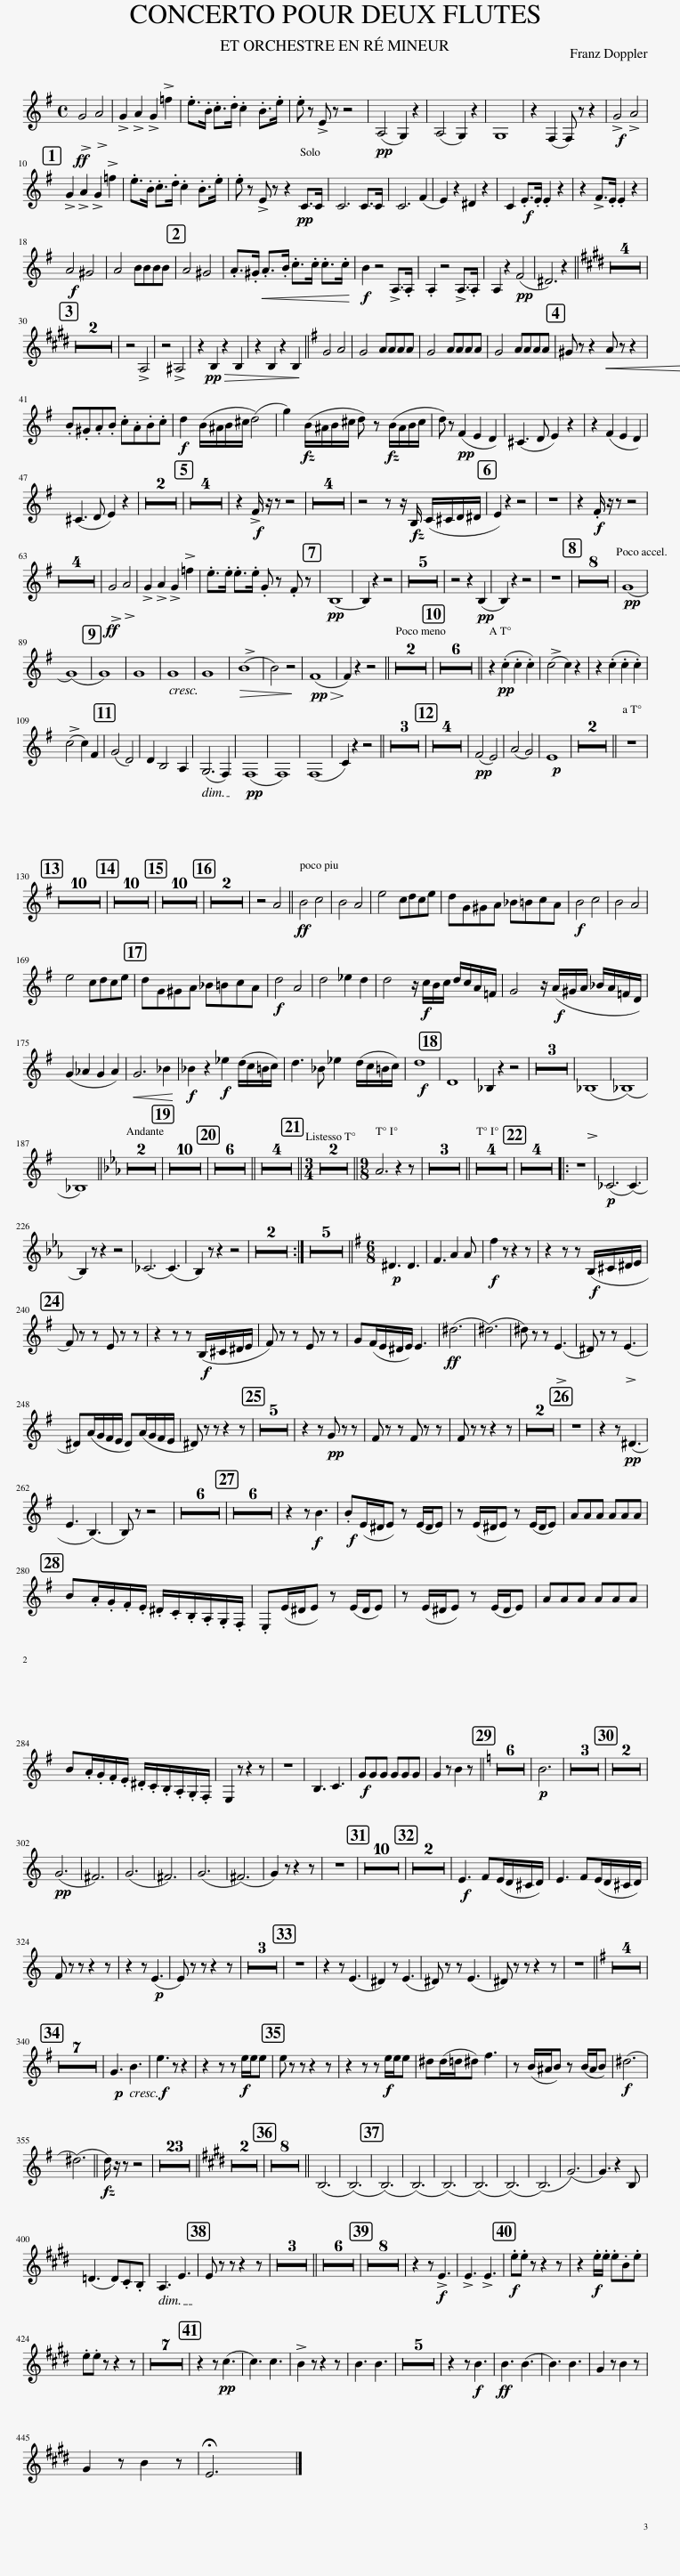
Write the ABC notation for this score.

X:1
L:1/8
M:4/4
I:linebreak $
K:none
V:1 treble transpose=-2
V:1
[K:G]!ff! !>!G4 !>!A4 | !>!G2 !>!A2 !>!G2 !>!=f2 | .e>.B .c>.d .c2 .B>.e | .e z !>!E z z4 |!pp! (A,4 G,2) z2 | %5
 (A,4 G,2) z2 | G,8 | z2 (F,2 F,) z z2 |!f! !>!G4 !>!A4 |$ !>!G2 !>!A2 !>!G2 !>!=f2 | %10
 .e>.B .c>.d .c2 .B>.e | .e z !>!E z z2!pp! C>C | C6 C>C | C6 (F2 | E2) z2 ^D2 z2 | %15
 C2!f! .E>.E .E2 z2 | z2 !>!F>.E .E2 z2 |$!f! A4 ^G4 | A4 BBBB | A4 ^G4 | %20
 .A>.^G!<(! .A>.B .c>.c .c>.c!<)! |!f! B2 z4 !>!A,>.A, | .A,2 z4 !>!A,>.A, | A,2 z2!pp! (F4 | ^D6) z2 || %25
[K:E] z8 | z8 | z8 | z8 |$ z8 | %30
 z8 | z4 !>!A,4 | z4 !>!^A,4 | z2!pp!!>(! B,2 z2 B,2!>)! | z2 B,2 z2 B,2 || %35
[K:G] G4 A4 | G4 AAAA | G4 AAAA | G4 AAAA | ^G z z2!<(! A z z2!<)! |$ %40
 .B.^G.A.B .c.A.B.c |!f! d2 (B/^A/B/^c/ (d4) | g2) (B/^A/B/^c/ d) z (B/A/B/c/ | d) z!pp! (F2 E2 D2) | (^C3 D E2) z2 | %45
 z2 (F2 E2 D2) |$ (^C3 D E2) z2 | z8 | z8 | z8 | %50
 z8 | z8 | z8 | z2!f! !>!F/ z/ z z4 | z8 | %55
 z8 | z8 | z8 | z4 z z/ B,/ (C/^C/D/^D/ | E2) z2 z4 | %60
 z8 | z2!f! .F/ z/ z z4 |$ z8 | z8 | z8 | %65
 z8 |!ff! !>!G4 !>!A4 | !>!G2 !>!A2 !>!G2 !>!=f2 | .e>.e .e>.e .G z .F z |!pp! (B,8 | %70
 B,2) z2 z4 | z8 | z8 | z8 | z8 | %75
 z8 | z4 z2!pp! (B,2 | B,2) z2 z4 | z8 | z8 | %80
 z8 | z8 | z8 | z8 | z8 | %85
 z8 | z8 |!pp! (G8 |$ (G8) | G8) | %90
 G8 | G8 | G8 |!>(! (!>!B8!>)! | B4) z4 | %95
!pp!!>(! (F8!>)! | F2) z2 z4 || z8 | z8 | z8 | %100
 z8 | z8 | z8 | z8 | z8 || %105
 z2!pp! (.c2 .c2 .c2) | (!>!c4 c2) z2 | z2 (.c2 .c2 .c2) |$ (!>!c4 c2) F2 | (G4 D4) | %110
 D2 B,4 A,2 | (G,6 F,2) |!pp! (F,8 | F,8) | (F,8 | %115
 C2) z2 z4 || z8 | z8 | z8 | z8 | %120
 z8 | z8 | z8 |!pp! (F4 E4) | (A4 G4) | %125
!p! E8 | z8 | z8 || z8 |$ z8 | %130
 z8 | z8 | z8 | z8 | z8 | %135
 z8 | z8 | z8 | z8 | z8 | %140
 z8 | z8 | z8 | z8 | z8 | %145
 z8 | z8 | z8 | z8 | z8 | %150
 z8 | z8 | z8 | z8 | z8 | %155
 z8 | z8 | z8 | z8 | z8 | %160
 z8 | z4 A4 ||!ff! B4 c4 | B4 A4 | e4 cdce | %165
 dG^GA _B=BcA |!f! B4 c4 | B4 A4 |$ e4 cdce | dG^GA _B=BcA | %170
!f! d4 A4 | d4 _e2 d2 | d4 z/!f! c/B/c/ d/c/A/=F/ | G4 z/!f! (A/^G/A/ _B/A/=F/D/) |$ (G2 _A2 G2 A2) | %175
!<(! G6 _B2!<)! |!f! _B2 z2!f! _e2 (d/c/=B/c/) | d3 _B _e2 (d/c/=B/c/) |!f! d8 | D8 | %180
 _B,2 z2 z4 | z8 | z8 | z8 | (!>!_B,8 | %185
 (_B,8) |$ _B,8) ||[K:Eb] z8 | z8 | z8 | %190
 z8 | z8 | z8 | z8 | z8 | %195
 z8 | z8 | z8 | z8 | z8 | %200
 z8 | z8 | z8 | z8 | z8 || %205
 z8 | z8 | z8 | z8 ||[M:3/4] z6 | %210
 z6 ||[M:9/8] A6 z2 z | z9 | z9 | z9 || %215
 z9 | z9 | z9 | z9 | z9 | %220
 z9 | z9 | z9 |: z9 |!p! (_C6 (C3) |$ %225
 B,2) z z2 z4 | (_C6 (C3) | B,2) z z2 z4 | z9 | z9 :| %230
 z9 | z9 | z9 | z9 | z9 || %235
[K:G][M:6/8]!p! ^D3 D3 | F3 A2 A |!f! f2 z z2 z | z2 z z!f! (B,/^C/^D/E/ |$ F) z z E z z | %240
 z2 z z!f! (B,/^C/^D/E/ | F) z z E z z | G(F/E/^D/E/) E3 |!ff! (^d6 | (^d6) | %245
 ^d) z z (!>!E3 | ^D) z z (!>!E3 |$ ^D)(A/G/F/E/ D)(A/G/F/E/ | ^D) z z z2 z | z6 | %250
 z6 | z6 | z6 | z6 | z2 z!pp! G z z | %255
 F z z F z z | F z z z2 z | z6 | z6 | z6 | %260
 z2 z!pp! (^D3 |$ E3 (B,3) | B,) z z4 | z6 | z6 | %265
 z6 | z6 | z6 | z6 | z6 | %270
 z6 | z6 | z6 | z6 | z6 | %275
 z2 z!f! B3 |!f! .B(E/^D/E) z (E/D/E) | z (E/^D/E) z (E/D/E) | AAA AAA |$ B.A/.G/.F/.E/ .^D/.C/.B,/.A,/.G,/.F,/ | %280
 .E,(E/^D/E) z (E/D/E) | z (E/^D/E) z (E/D/)E | AAA AAA |$ B.A/.G/.F/.E/ .^D/.C/.B,/.A,/.G,/.F,/ | E,2 z z2 z | %285
 z6 | B,3 C3 |!f! GGG GGG | G2 z B2 z ||[K:C] z6 | %290
 z6 | z6 | z6 | z6 | z6 | %295
!p! B6 | z6 | z6 | z6 | z6 | %300
 z6 |$!pp! (G6 | ^F6) | (G6 | ^F6) | %305
 (G6 | (^F6) | G2) z z2 z | z6 | z6 | %310
 z6 | z6 | z6 | z6 | z6 | %315
 z6 | z6 | z6 | z6 | z6 | %320
 z6 |!f! E3 F(E/D/^C/D/) | E3 F(E/D/^C/D/) |$ F z z z2 z | z2 z!p! (E3 | %325
 E) z z z2 z | z6 | z6 | z6 | z6 | %330
 z2 z (E3 | ^D2) z (E3 | ^D) z z (E3 | ^D) z z z2 z | z6 || %335
[K:G] z6 | z6 | z6 | z6 |$ z6 | %340
 z6 | z6 | z6 | z6 | z6 | %345
 z6 |!p! G3 B3 |!f! e3 z z2 | z2 z z!f! e/e/e | e z z z2 z | %350
 z2 z z!f! e/e/e | ^d(d/=d/^d) f3 | z (B/^A/B) z (B/A/B) |!f! (^d6 |$ (^d6) || %355
 d/) z/ z z4 | z6 | z6 | z6 | z6 | %360
 z6 | z6 | z6 | z6 | z6 | %365
 z6 | z6 | z6 | z6 | z6 | %370
 z6 | z6 | z6 | z6 | z6 | %375
 z6 | z6 | z6 | z6 ||[K:E] z6 | %380
 z6 | z6 | z6 | z6 | z6 | %385
 z6 | z6 | z6 | z6 || (B,6 | %390
 (B,6) | (B,6) | (B,6) | (B,6) | (B,6) | %395
 (B,6) | (B,6) | (G6) | G3) z2 B, |$ (=D3 D).C.B, | %400
 A,3 E3 | E z z z2 z | z6 | z6 | z6 || %405
 z6 | z6 | z6 | z6 | z6 | %410
 z6 | z6 | z6 | z6 | z6 | %415
 z6 | z6 | z6 | z6 | z2 z!f! !>!E3 | %420
 !>!E3 !>!E3 |!f! .e.e z z2 z | z2!f! .e/.e/ .e.B.e |$ .e.e z z2 z | z6 | %425
 z6 | z6 | z6 | z6 | z6 | %430
 z6 | z2 z!pp! (c3 | c3) c3 | !>!B2 z z2 z | B3 B3 | %435
 z6 | z6 | z6 | z6 | z6 | %440
 z2 z!f! B3 |!ff! B3 (B3 | B3) B3 | G2 z B2 z |$ G2 z B2 z | %445
 !fermata!E6 |] %446
